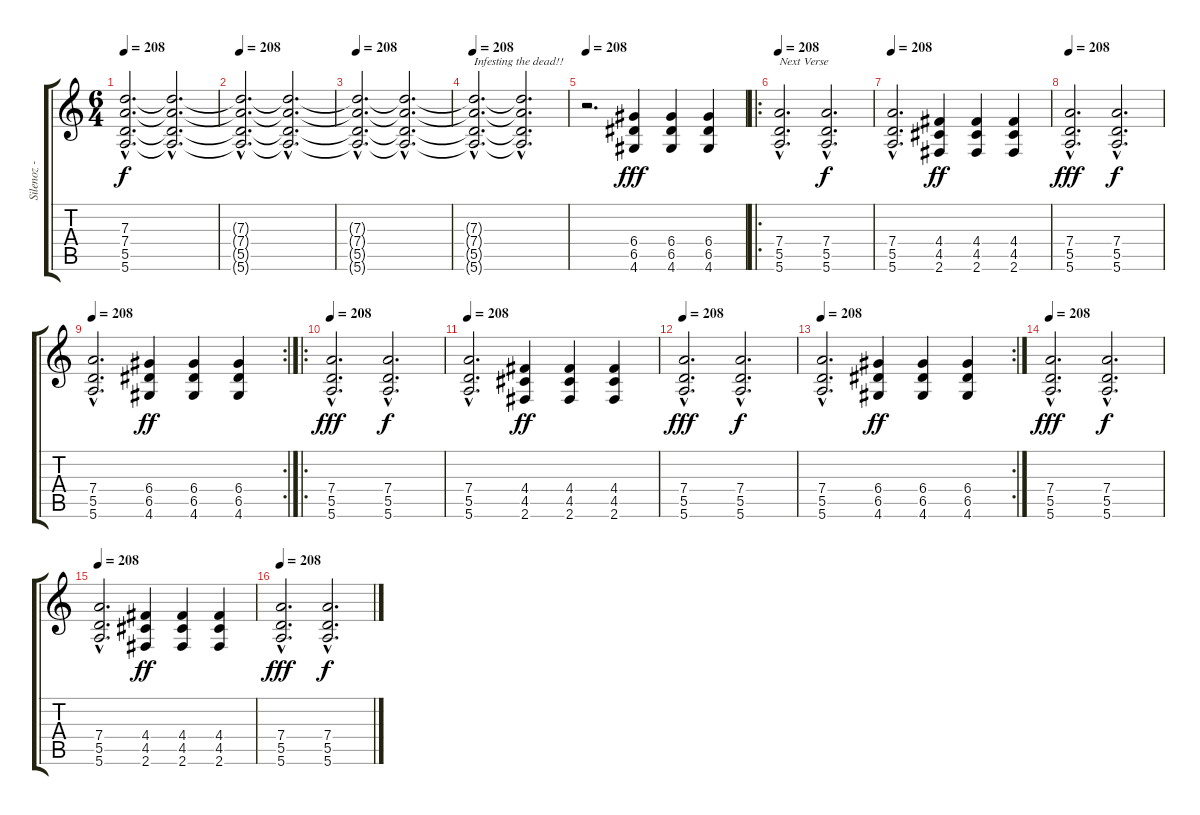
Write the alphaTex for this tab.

\track ("Silenoz - Rythem" "Silenoz - ") {instrument distortionguitar}
\staff {score tabs}
\tuning (E4 B3 G3 D3 A2 E2) {hide}
\ts (6 4)
\tempo 208
\clef g2
\ks c
(7.3{hac t} 7.4{hac t} 5.5{hac t} 5.6{hac t}).2{d dy f} (7.3{hac t} 7.4{hac t} 5.5{hac t} 5.6{hac t}).2{d} |
\tempo 208
(7.3{hac t} 7.4{hac t} 5.5{hac t} 5.6{hac t}).2{d} (7.3{hac t} 7.4{hac t} 5.5{hac t} 5.6{hac t}).2{d} |
\tempo 208
(7.3{hac t} 7.4{hac t} 5.5{hac t} 5.6{hac t}).2{d} (7.3{hac t} 7.4{hac t} 5.5{hac t} 5.6{hac t}).2{d} |
\tempo 208
(7.3{hac t} 7.4{hac t} 5.5{hac t} 5.6{hac t}).2{d txt "Infesting the dead!!"} (7.3{hac t} 7.4{hac t} 5.5{hac t} 5.6{hac t}).2{d} |
\tempo 208
r.2{d} (6.4 6.5 4.6).4{dy fff} (6.4 6.5 4.6).4 (6.4 6.5 4.6).4 |
\ro
\tempo 208
(7.4{hac} 5.5{hac} 5.6{hac}).2{d txt "Next Verse"} (7.4{hac} 5.5{hac} 5.6{hac}).2{d dy f} |
\tempo 208
(7.4{hac} 5.5{hac} 5.6{hac}).2{d} (4.4 4.5 2.6).4{dy ff} (4.4 4.5 2.6).4 (4.4 4.5 2.6).4 |
\tempo 208
(7.4{hac} 5.5{hac} 5.6{hac}).2{d dy fff} (7.4{hac} 5.5{hac} 5.6{hac}).2{d dy f} |
\rc 2
\tempo 208
(7.4{hac} 5.5{hac} 5.6{hac}).2{d} (6.4 6.5 4.6).4{dy ff} (6.4 6.5 4.6).4 (6.4 6.5 4.6).4 |
\ro
\tempo 208
(7.4{hac} 5.5{hac} 5.6{hac}).2{d dy fff} (7.4{hac} 5.5{hac} 5.6{hac}).2{d dy f} |
\tempo 208
(7.4{hac} 5.5{hac} 5.6{hac}).2{d} (4.4 4.5 2.6).4{dy ff} (4.4 4.5 2.6).4 (4.4 4.5 2.6).4 |
\tempo 208
(7.4{hac} 5.5{hac} 5.6{hac}).2{d dy fff} (7.4{hac} 5.5{hac} 5.6{hac}).2{d dy f} |
\rc 2
\tempo 208
(7.4{hac} 5.5{hac} 5.6{hac}).2{d} (6.4 6.5 4.6).4{dy ff} (6.4 6.5 4.6).4 (6.4 6.5 4.6).4 |
\tempo 208
(7.4{hac} 5.5{hac} 5.6{hac}).2{d dy fff} (7.4{hac} 5.5{hac} 5.6{hac}).2{d dy f} |
\tempo 208
(7.4{hac} 5.5{hac} 5.6{hac}).2{d} (4.4 4.5 2.6).4{dy ff} (4.4 4.5 2.6).4 (4.4 4.5 2.6).4 |
\tempo 208
(7.4{hac} 5.5{hac} 5.6{hac}).2{d dy fff} (7.4{hac} 5.5{hac} 5.6{hac}).2{d dy f}
